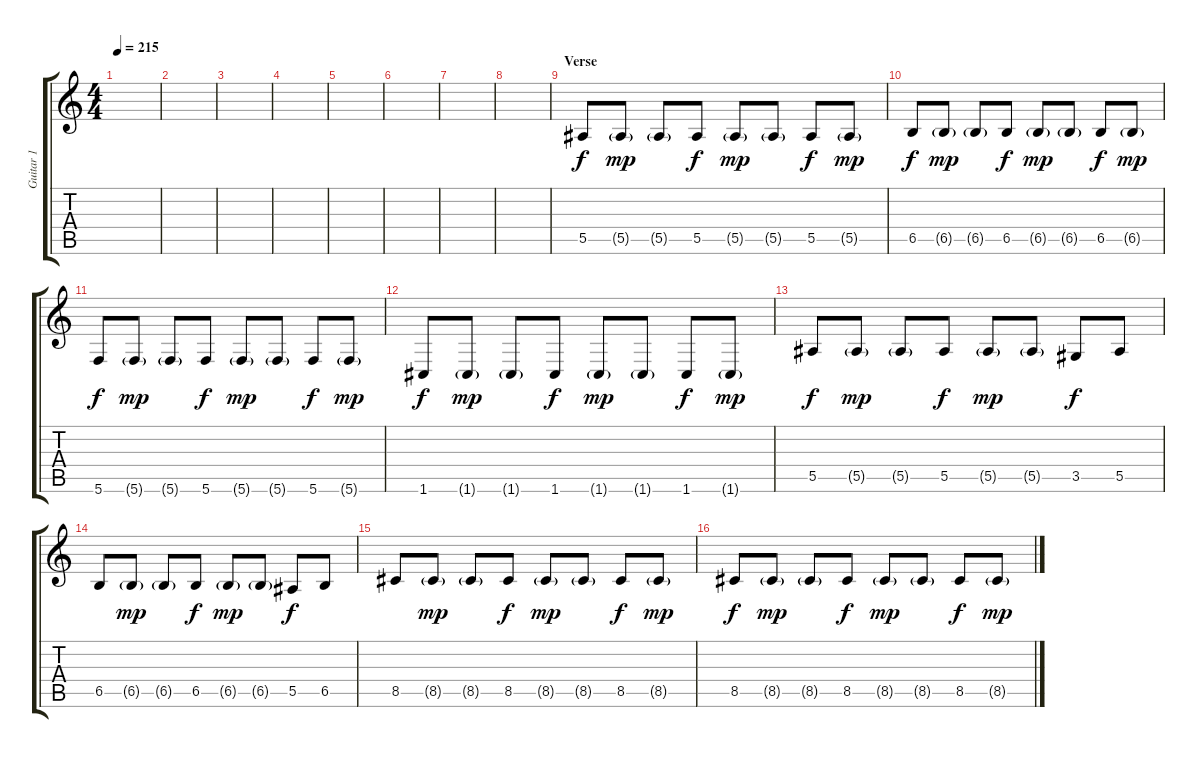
\track ("Guitar 1" "Guitar 1") {instrument overdrivenguitar}
\staff {score tabs}
\tuning (C4 G3 Eb3 Bb2 F2 C2) {hide}
\ts (4 4)
\tempo 215
\clef g2
\ks c
|
|
|
|
|
|
|
|
\section ("" "Verse")
5.5.8 5.5{g}.8{dy mp} 5.5{g}.8 5.5.8{dy f} 5.5{g}.8{dy mp} 5.5{g}.8 5.5.8{dy f} 5.5{g}.8{dy mp} |
6.5.8{dy f} 6.5{g}.8{dy mp} 6.5{g}.8 6.5.8{dy f} 6.5{g}.8{dy mp} 6.5{g}.8 6.5.8{dy f} 6.5{g}.8{dy mp} |
5.6.8{dy f} 5.6{g}.8{dy mp} 5.6{g}.8 5.6.8{dy f} 5.6{g}.8{dy mp} 5.6{g}.8 5.6.8{dy f} 5.6{g}.8{dy mp} |
1.6.8{dy f} 1.6{g}.8{dy mp} 1.6{g}.8 1.6.8{dy f} 1.6{g}.8{dy mp} 1.6{g}.8 1.6.8{dy f} 1.6{g}.8{dy mp} |
5.5.8{dy f} 5.5{g}.8{dy mp} 5.5{g}.8 5.5.8{dy f} 5.5{g}.8{dy mp} 5.5{g}.8 3.5.8{dy f} 5.5.8 |
6.5.8 6.5{g}.8{dy mp} 6.5{g}.8 6.5.8{dy f} 6.5{g}.8{dy mp} 6.5{g}.8 5.5.8{dy f} 6.5.8 |
8.5.8 8.5{g}.8{dy mp} 8.5{g}.8 8.5.8{dy f} 8.5{g}.8{dy mp} 8.5{g}.8 8.5.8{dy f} 8.5{g}.8{dy mp} |
8.5.8{dy f} 8.5{g}.8{dy mp} 8.5{g}.8 8.5.8{dy f} 8.5{g}.8{dy mp} 8.5{g}.8 8.5.8{dy f} 8.5{g}.8{dy mp}
